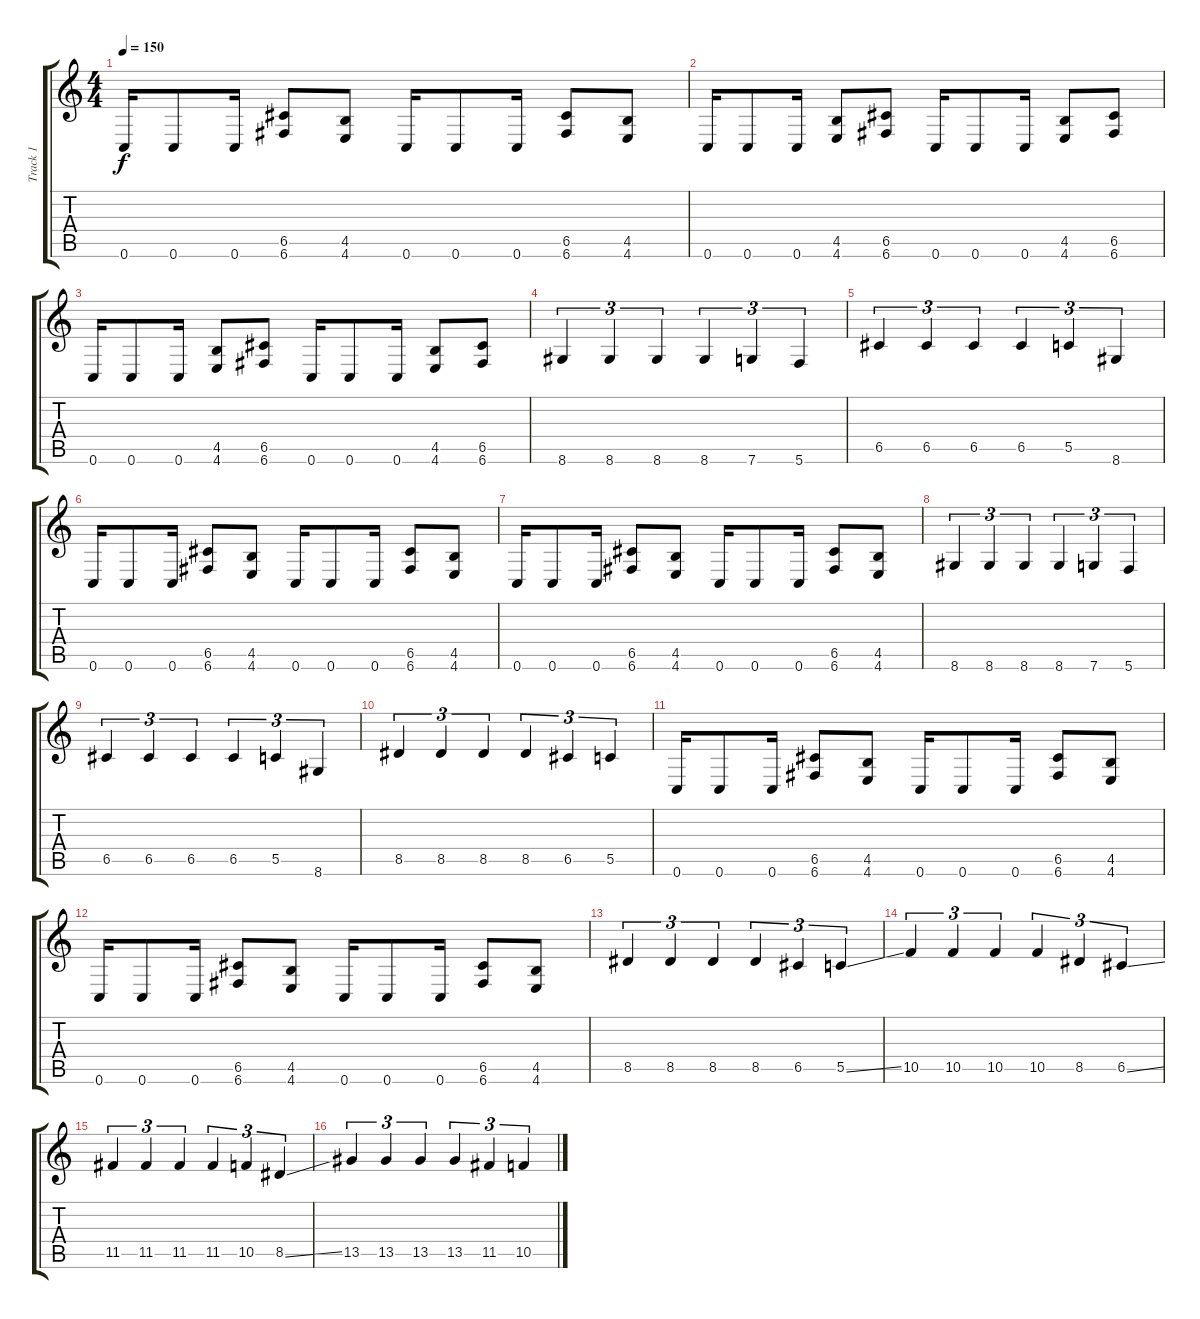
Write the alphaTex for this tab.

\track ("Track 1" "Track 1") {instrument distortionguitar}
\staff {score tabs}
\tuning (D4 A3 F3 C3 G2 C2) {hide}
\ts (4 4)
\tempo 150
\clef g2
\ks c
0.6.16{dy f} 0.6.8 0.6.16 (6.5 6.6).8 (4.5 4.6).8 0.6.16 0.6.8 0.6.16 (6.5 6.6).8 (4.5 4.6).8 |
0.6.16 0.6.8 0.6.16 (4.5 4.6).8 (6.5 6.6).8 0.6.16 0.6.8 0.6.16 (4.5 4.6).8 (6.5 6.6).8 |
0.6.16 0.6.8 0.6.16 (4.5 4.6).8 (6.5 6.6).8 0.6.16 0.6.8 0.6.16 (4.5 4.6).8 (6.5 6.6).8 |
8.6.4{tu (3 2)} 8.6.4{tu (3 2)} 8.6.4{tu (3 2)} 8.6.4{tu (3 2)} 7.6.4{tu (3 2)} 5.6.4{tu (3 2)} |
6.5.4{tu (3 2)} 6.5.4{tu (3 2)} 6.5.4{tu (3 2)} 6.5.4{tu (3 2)} 5.5.4{tu (3 2)} 8.6.4{tu (3 2)} |
0.6.16 0.6.8 0.6.16 (6.5 6.6).8 (4.5 4.6).8 0.6.16 0.6.8 0.6.16 (6.5 6.6).8 (4.5 4.6).8 |
0.6.16 0.6.8 0.6.16 (6.5 6.6).8 (4.5 4.6).8 0.6.16 0.6.8 0.6.16 (6.5 6.6).8 (4.5 4.6).8 |
8.6.4{tu (3 2)} 8.6.4{tu (3 2)} 8.6.4{tu (3 2)} 8.6.4{tu (3 2)} 7.6.4{tu (3 2)} 5.6.4{tu (3 2)} |
6.5.4{tu (3 2)} 6.5.4{tu (3 2)} 6.5.4{tu (3 2)} 6.5.4{tu (3 2)} 5.5.4{tu (3 2)} 8.6.4{tu (3 2)} |
8.5.4{tu (3 2)} 8.5.4{tu (3 2)} 8.5.4{tu (3 2)} 8.5.4{tu (3 2)} 6.5.4{tu (3 2)} 5.5.4{tu (3 2)} |
0.6.16 0.6.8 0.6.16 (6.5 6.6).8 (4.5 4.6).8 0.6.16 0.6.8 0.6.16 (6.5 6.6).8 (4.5 4.6).8 |
0.6.16 0.6.8 0.6.16 (6.5 6.6).8 (4.5 4.6).8 0.6.16 0.6.8 0.6.16 (6.5 6.6).8 (4.5 4.6).8 |
8.5.4{tu (3 2)} 8.5.4{tu (3 2)} 8.5.4{tu (3 2)} 8.5.4{tu (3 2)} 6.5.4{tu (3 2)} 5.5{ss}.4{tu (3 2)} |
10.5.4{tu (3 2)} 10.5.4{tu (3 2)} 10.5.4{tu (3 2)} 10.5.4{tu (3 2)} 8.5.4{tu (3 2)} 6.5{ss}.4{tu (3 2)} |
11.5.4{tu (3 2)} 11.5.4{tu (3 2)} 11.5.4{tu (3 2)} 11.5.4{tu (3 2)} 10.5.4{tu (3 2)} 8.5{ss}.4{tu (3 2)} |
13.5.4{tu (3 2)} 13.5.4{tu (3 2)} 13.5.4{tu (3 2)} 13.5.4{tu (3 2)} 11.5.4{tu (3 2)} 10.5.4{tu (3 2)}
